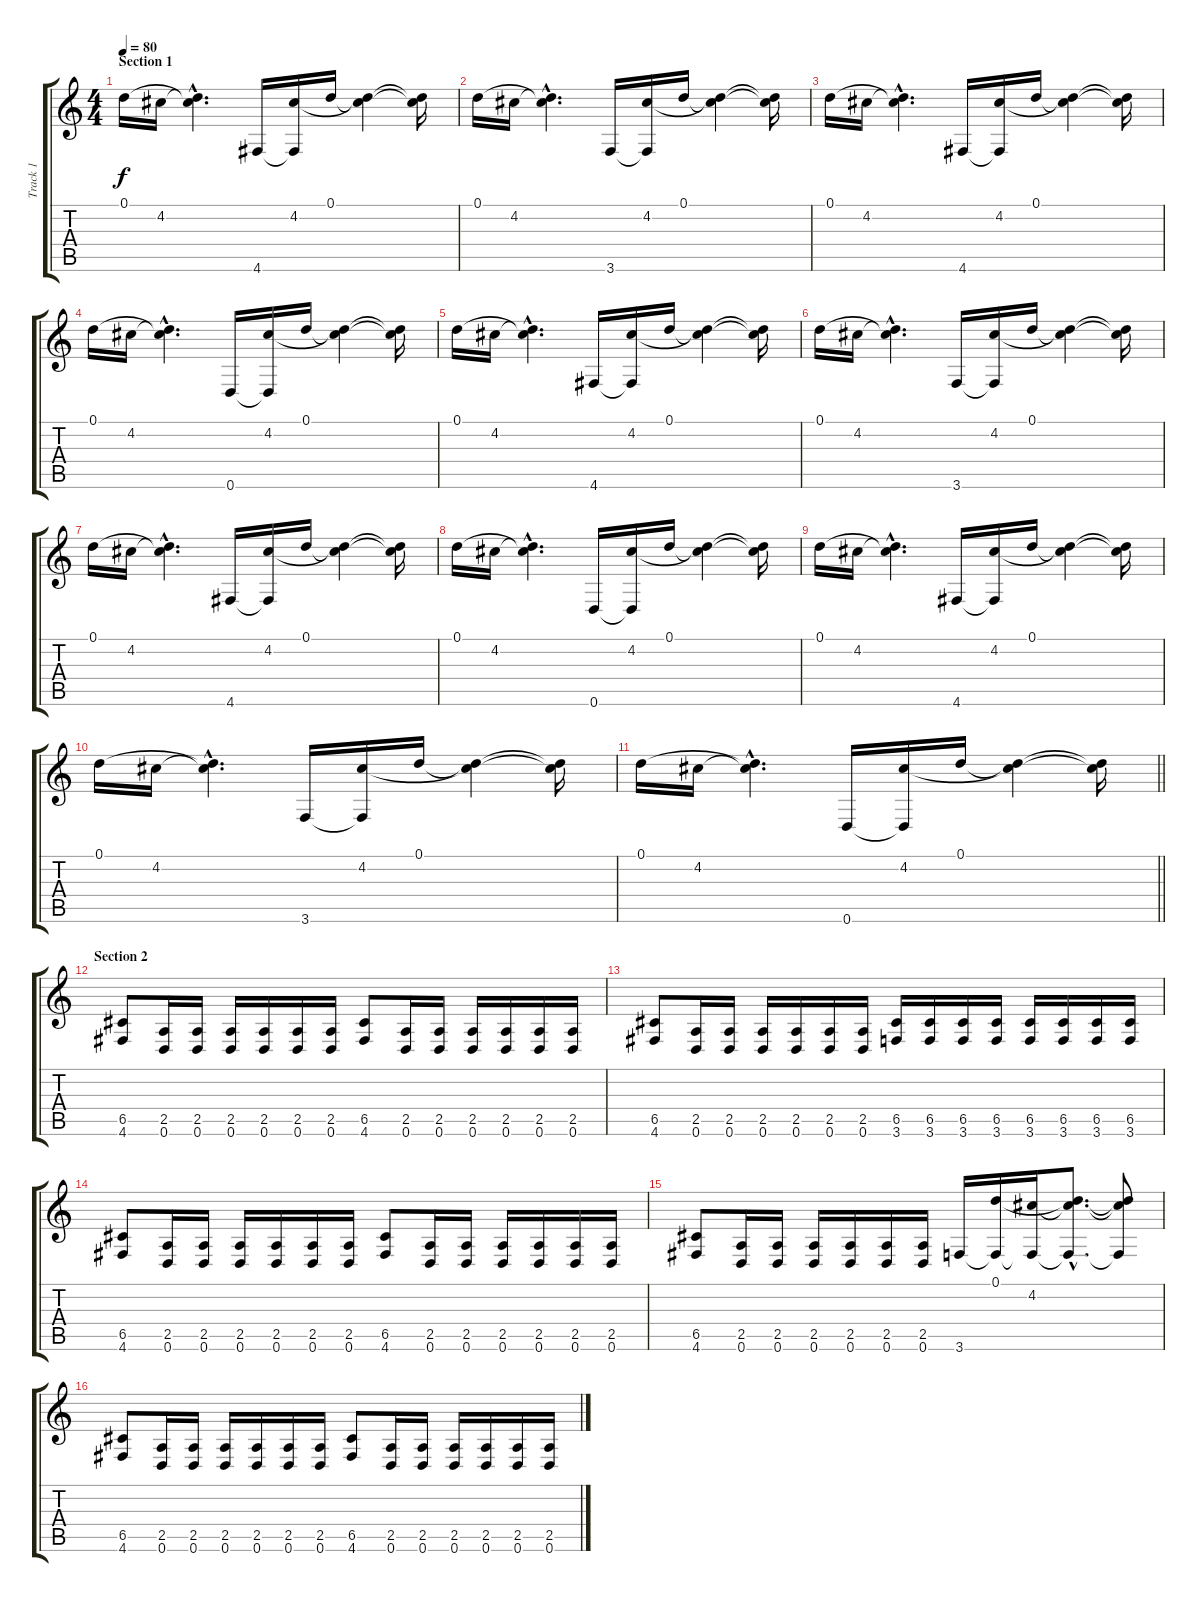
\track ("Track 1" "Track 1") {instrument overdrivenguitar}
\staff {score tabs}
\tuning (D4 A3 F3 C3 G2 D2) {hide}
\ts (4 4)
\section ("" "Section 1")
\tempo 80
\clef g2
\ks c
0.1.16{dy f instrument overdrivenguitar} 4.2.16 (0.1{hac t} 4.2{hac t}).4{d} 4.6.16 (4.2 4.6{t}).16 0.1.16 (0.1{t} 4.2{t}).4 (0.1{t} 4.2{t}).16 |
0.1.16 4.2.16 (0.1{hac t} 4.2{hac t}).4{d} 3.6.16 (4.2 3.6{t}).16 0.1.16 (0.1{t} 4.2{t}).4 (0.1{t} 4.2{t}).16 |
0.1.16 4.2.16 (0.1{hac t} 4.2{hac t}).4{d} 4.6.16 (4.2 4.6{t}).16 0.1.16 (0.1{t} 4.2{t}).4 (0.1{t} 4.2{t}).16 |
0.1.16 4.2.16 (0.1{hac t} 4.2{hac t}).4{d} 0.6.16 (4.2 0.6{t}).16 0.1.16 (0.1{t} 4.2{t}).4 (0.1{t} 4.2{t}).16 |
0.1.16 4.2.16 (0.1{hac t} 4.2{hac t}).4{d} 4.6.16 (4.2 4.6{t}).16 0.1.16 (0.1{t} 4.2{t}).4 (0.1{t} 4.2{t}).16 |
0.1.16 4.2.16 (0.1{hac t} 4.2{hac t}).4{d} 3.6.16 (4.2 3.6{t}).16 0.1.16 (0.1{t} 4.2{t}).4 (0.1{t} 4.2{t}).16 |
0.1.16 4.2.16 (0.1{hac t} 4.2{hac t}).4{d} 4.6.16 (4.2 4.6{t}).16 0.1.16 (0.1{t} 4.2{t}).4 (0.1{t} 4.2{t}).16 |
0.1.16 4.2.16 (0.1{hac t} 4.2{hac t}).4{d} 0.6.16 (4.2 0.6{t}).16 0.1.16 (0.1{t} 4.2{t}).4 (0.1{t} 4.2{t}).16 |
0.1.16 4.2.16 (0.1{hac t} 4.2{hac t}).4{d} 4.6.16 (4.2 4.6{t}).16 0.1.16 (0.1{t} 4.2{t}).4 (0.1{t} 4.2{t}).16 |
0.1.16 4.2.16 (0.1{hac t} 4.2{hac t}).4{d} 3.6.16 (4.2 3.6{t}).16 0.1.16 (0.1{t} 4.2{t}).4 (0.1{t} 4.2{t}).16 |
\barLineRight lightlight
0.1.16 4.2.16 (0.1{hac t} 4.2{hac t}).4{d} 0.6.16 (4.2 0.6{t}).16 0.1.16 (0.1{t} 4.2{t}).4 (0.1{t} 4.2{t}).16 |
\section ("" "Section 2")
(6.5 4.6).8 (2.5 0.6).16 (2.5 0.6).16 (2.5 0.6).16 (2.5 0.6).16 (2.5 0.6).16 (2.5 0.6).16 (6.5 4.6).8 (2.5 0.6).16 (2.5 0.6).16 (2.5 0.6).16 (2.5 0.6).16 (2.5 0.6).16 (2.5 0.6).16 |
(6.5 4.6).8 (2.5 0.6).16 (2.5 0.6).16 (2.5 0.6).16 (2.5 0.6).16 (2.5 0.6).16 (2.5 0.6).16 (6.5 3.6).16 (6.5 3.6).16 (6.5 3.6).16 (6.5 3.6).16 (6.5 3.6).16 (6.5 3.6).16 (6.5 3.6).16 (6.5 3.6).16 |
(6.5 4.6).8 (2.5 0.6).16 (2.5 0.6).16 (2.5 0.6).16 (2.5 0.6).16 (2.5 0.6).16 (2.5 0.6).16 (6.5 4.6).8 (2.5 0.6).16 (2.5 0.6).16 (2.5 0.6).16 (2.5 0.6).16 (2.5 0.6).16 (2.5 0.6).16 |
(6.5 4.6).8 (2.5 0.6).16 (2.5 0.6).16 (2.5 0.6).16 (2.5 0.6).16 (2.5 0.6).16 (2.5 0.6).16 3.6.16 (0.1 3.6{t}).16 (4.2 3.6{t}).16 (0.1{hac t} 4.2{hac t} 3.6{hac t}).8{d} (0.1{t} 4.2{t} 3.6{t}).8 |
(6.5 4.6).8 (2.5 0.6).16 (2.5 0.6).16 (2.5 0.6).16 (2.5 0.6).16 (2.5 0.6).16 (2.5 0.6).16 (6.5 4.6).8 (2.5 0.6).16 (2.5 0.6).16 (2.5 0.6).16 (2.5 0.6).16 (2.5 0.6).16 (2.5 0.6).16
